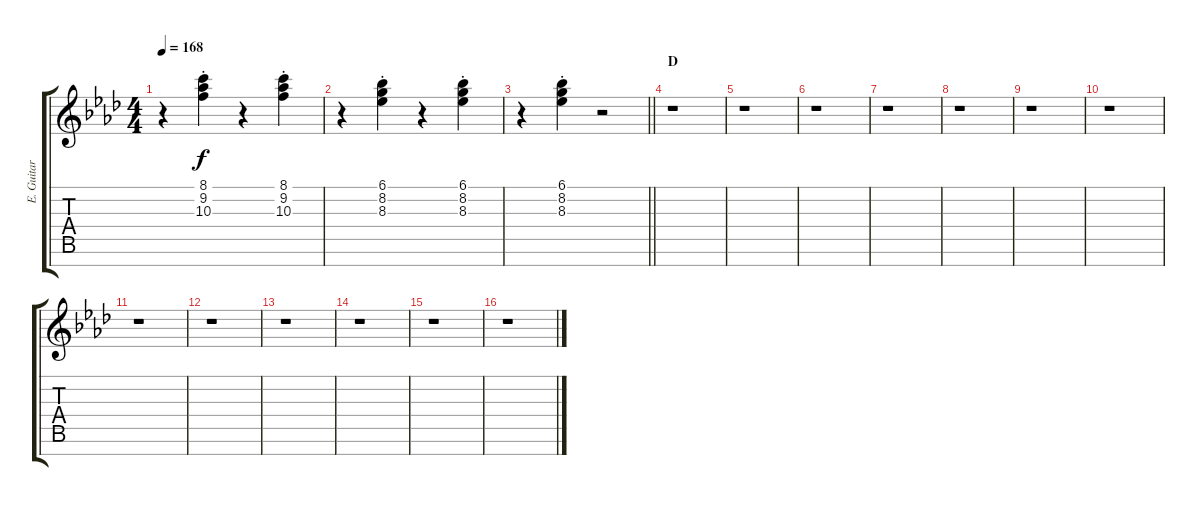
\track ("E. Guitar III" "E. Guitar ") {instrument overdrivenguitar}
\staff {score tabs}
\tuning (E4 B3 G3 D3 A2 E2 B1) {hide}
\ts (4 4)
\tempo 168
\clef g2
\ks ab
r.4{dy f} (8.1{st} 9.2{st} 10.3{st}).4 r.4 (8.1{st} 9.2{st} 10.3{st}).4 |
r.4 (6.1{st} 8.2{st} 8.3{st}).4 r.4 (6.1{st} 8.2{st} 8.3{st}).4 |
\barLineRight lightlight
r.4 (6.1{st} 8.2{st} 8.3{st}).4 r.2 |
\section ("" "D")
r.1 |
r.1 |
r.1 |
r.1 |
r.1 |
r.1 |
r.1 |
r.1 |
r.1 |
r.1 |
r.1 |
r.1 |
r.1
